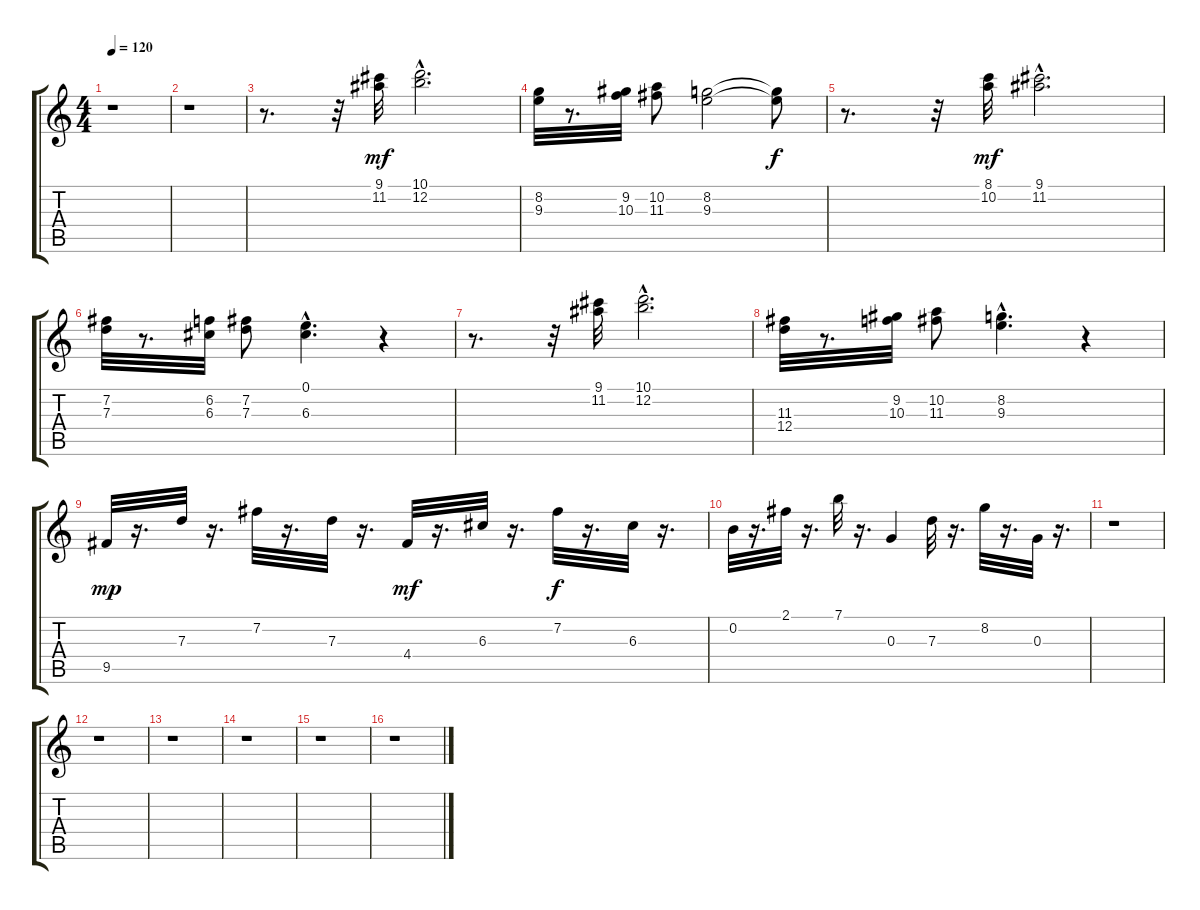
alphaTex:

\track "" {instrument overdrivenguitar}
\staff {score tabs}
\tuning (E4 B3 G3 D3 A2 E2) {hide}
\ts (4 4)
\tempo 120
\clef g2
\ks c
r.1{dy mf} |
r.1 |
r.8{d} r.32 (9.1 11.2).32 (10.1{hac} 12.2{hac}).2{d} |
(8.2 9.3).32 r.8{d} (9.2 10.3).32 (10.2 11.3).8 (8.2 9.3).2 (8.2{t} 9.3{t}).8{dy f} |
r.8{d} r.32 (8.1 10.2).32{dy mf} (9.1{hac} 11.2{hac}).2{d} |
(7.2 7.3).32 r.8{d} (6.2 6.3).32 (7.2 7.3).8 (0.1{hac} 6.3{hac}).4{d} r.4 |
r.8{d} r.32 (9.1 11.2).32 (10.1{hac} 12.2{hac}).2{d} |
(11.3 12.4).32 r.8{d} (9.2 10.3).32 (10.2 11.3).8 (8.2{hac} 9.3{hac}).4{d} r.4 |
9.5.32{dy mp} r.16{d} 7.3.32 r.16{d} 7.2.32 r.16{d} 7.3.32 r.16{d} 4.4.32{dy mf} r.16{d} 6.3.32 r.16{d} 7.2.32{dy f} r.16{d} 6.3.32 r.16{d} |
0.2.32 r.16{d} 2.1.32 r.16{d} 7.1.32 r.16{d} 0.3.4 7.3.32 r.16{d} 8.2.32 r.16{d} 0.3.32 r.16{d} |
r.1 |
r.1 |
r.1 |
r.1 |
r.1 |
r.1
